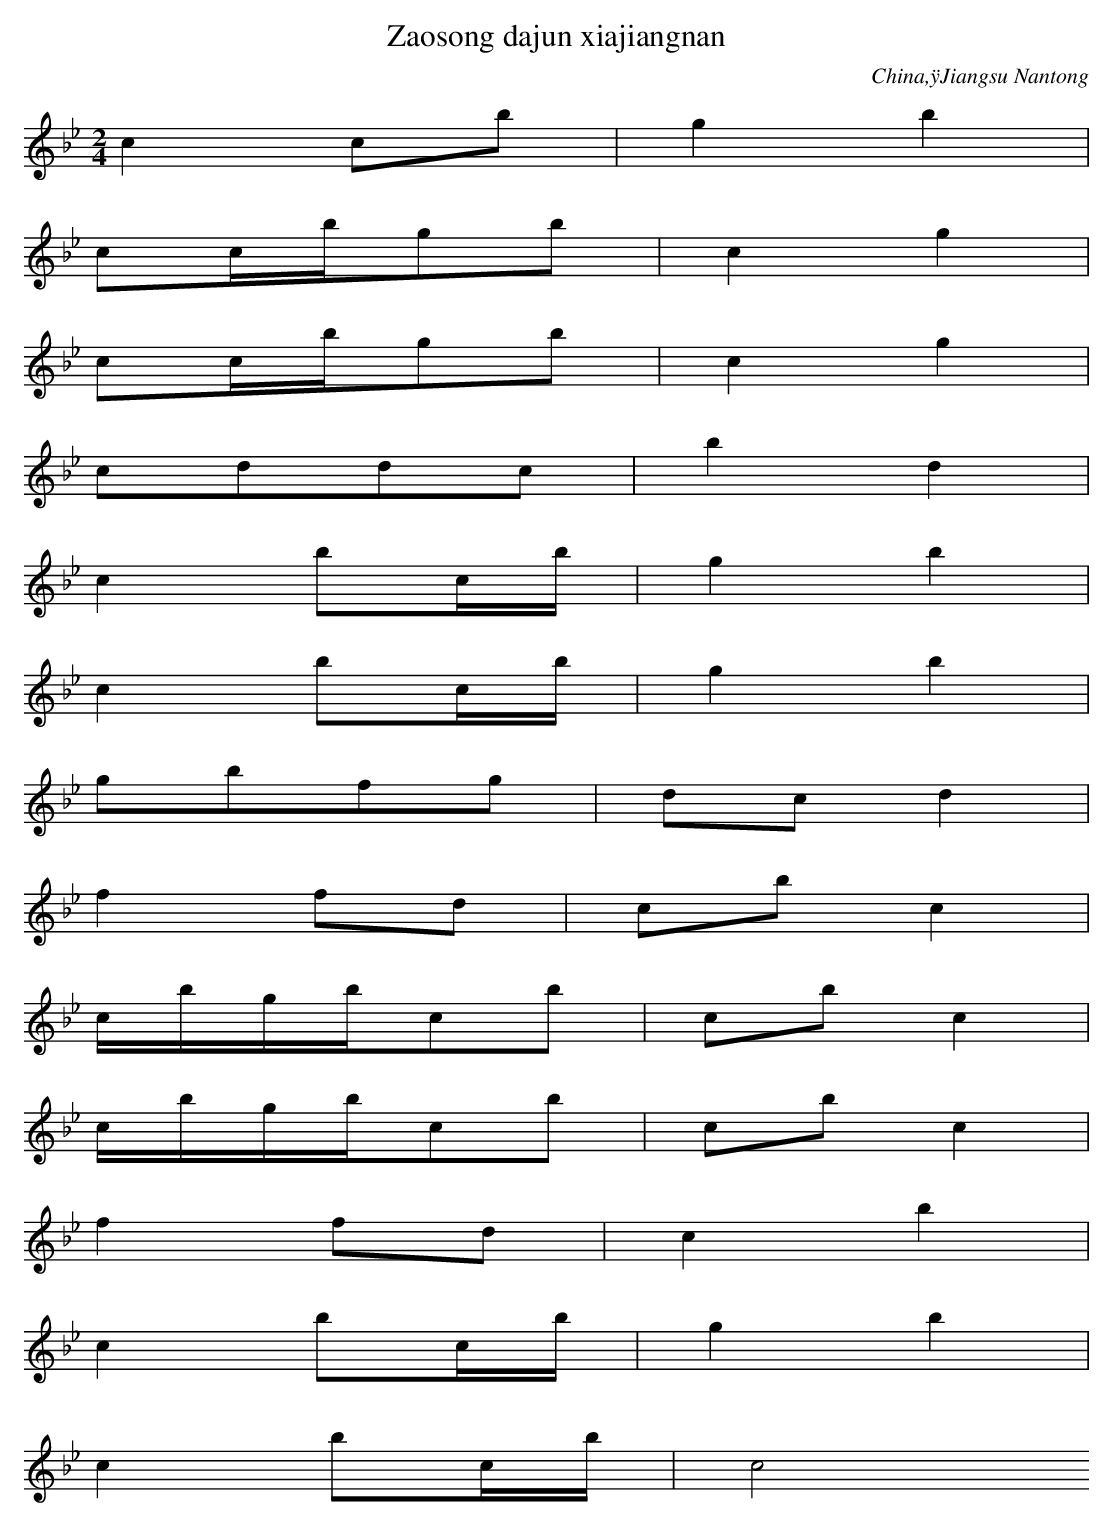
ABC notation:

X:1
T: Zaosong dajun xiajiangnan
O: China,ÿJiangsu Nantong
M: 2/4
L: 1/16
K: Bb
c4c2b2 | g4b4 |
c2cbg2b2 | c4g4 |
c2cbg2b2 | c4g4 |
c2d2d2c2 | b4d4 |
c4b2cb | g4b4 |
c4b2cb | g4b4 |
g2b2f2g2 | d2c2d4 |
f4f2d2 | c2b2c4 |
cbgbc2b2 | c2b2c4 |
cbgbc2b2 | c2b2c4 |
f4f2d2 | c4b4 |
c4b2cb | g4b4 |
c4b2cb | c8
